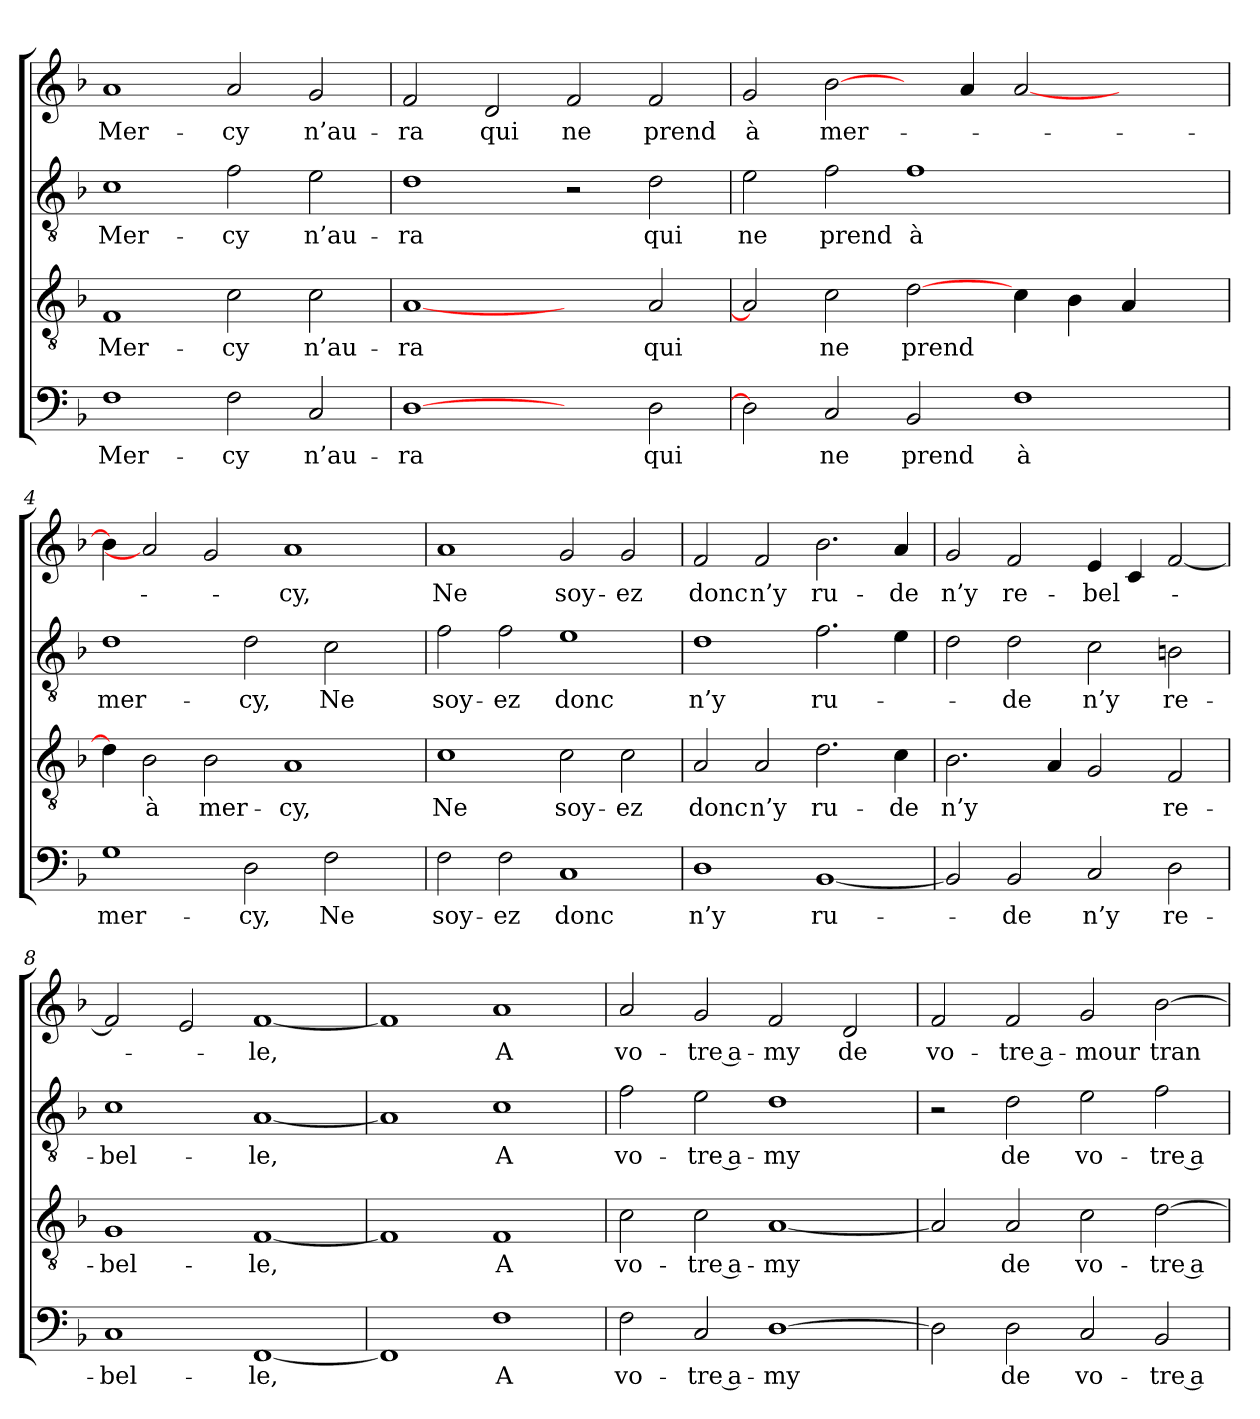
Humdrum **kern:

**kern	**text	**kern	**text	**kern	**text	**kern	**text
*part4	*part4	*part3	*part3	*part2	*part2	*part1	*part1
*staff4	*staff4	*staff3	*staff3	*staff2	*staff2	*staff1	*staff1
*clefF4	*	*clefGv2	*	*clefGv2	*	*clefG2	*
*k[b-]	*	*k[b-]	*	*k[b-]	*	*k[b-]	*
=1	=1	=1	=1	=1	=1	=1	=1
1F	Mer-	1F	Mer-	1c	Mer-	1a	Mer-
2F	-cy	2c	-cy	2f	-cy	2a	-cy
2C	n’au-	2c	n’au-	2e	n’au-	2g	n’au-
=2	=2	=2	=2	=2	=2	=2	=2
[1D	-ra	[1A	-ra	1d	-ra	2f	-ra
.	.	.	.	.	.	2d	qui
2ryy	.	2ryy	.	2r	.	2f	ne
2D	qui	2A	qui	2d	qui	2f	prend
=3	=3	=3	=3	=3	=3	=3	=3
2D]	.	2A]	.	2e	ne	2g	à
2C	ne	2c	ne	2f	prend	[2b-	mer-
2BB-	prend	[2d	prend	1f	à	4ryy	.
.	.	.	.	.	.	4a	.
1F	à	4c	.	.	.	[2a	.
.	.	4B-	.	.	.	.	.
.	.	4A	.	2ryy	.	2ryy	.
.	.	4ryy	.	.	.	.	.
=4	=4	=4	=4	=4	=4	=4	=4
1G	mer-	4d]	.	1d	mer-	4b-]	.
.	.	2B-	à	.	.	2a]	.
.	.	2B-	mer-	.	.	2g	.
2D	-cy,	.	.	2d	-cy,	.	.
.	.	1A	-cy,	.	.	1a	-cy,
2F	Ne	.	.	2c	Ne	.	.
4ryy	.	.	.	4ryy	.	.	.
=5	=5	=5	=5	=5	=5	=5	=5
2F	soy-	1c	Ne	2f	soy-	1a	Ne
2F	-ez	.	.	2f	-ez	.	.
1C	donc	2c	soy-	1e	donc	2g	soy-
.	.	2c	-ez	.	.	2g	-ez
!!LO:LB:g=z
=6	=6	=6	=6	=6	=6	=6	=6
1D	n’y	2A	donc	1d	n’y	2f	donc
.	.	2A	n’y	.	.	2f	n’y
[1BB-	ru-	2.d	ru-	2.f	ru-	2.b-	ru-
.	.	4c	-de	4e	.	4a	-de
=7	=7	=7	=7	=7	=7	=7	=7
2BB-]	.	2.B-	n’y	2d	.	2g	n’y
2BB-	-de	.	.	2d	-de	2f	re-
.	.	4A	.	.	.	.	.
2C	n’y	2G	.	2c	n’y	4e	-bel-
.	.	.	.	.	.	4c	.
2D	re-	2F	re-	2Bn	re-	[2f	.
=8	=8	=8	=8	=8	=8	=8	=8
1C	-bel-	1G	-bel-	1c	-bel-	2f]	.
.	.	.	.	.	.	2e	.
[1FF	-le,	[1F	-le,	[1A	-le,	[1f	-le,
=9	=9	=9	=9	=9	=9	=9	=9
1FF]	.	1F]	.	1A]	.	1f]	.
1F	A	1F	A	1c	A	1a	A
=10	=10	=10	=10	=10	=10	=10	=10
2F	vo-	2c	vo-	2f	vo-	2a	vo-
2C	-tre a-	2c	-tre a-	2e	-tre a-	2g	-tre a-
[1D	-my	[1A	-my	1d	-my	2f	-my
.	.	.	.	.	.	2d	de
=11	=11	=11	=11	=11	=11	=11	=11
2D]	.	2A]	.	2r	.	2f	vo-
2D	de	2A	de	2d	de	2f	-tre a-
2C	vo-	2c	vo-	2e	vo-	2g	-mour
2BB-	-tre a-	[2d	-tre a-	2f	-tre a-	[2b-	tran-
=	=	=	=	=	=	=	=
*-	*-	*-	*-	*-	*-	*-	*-
